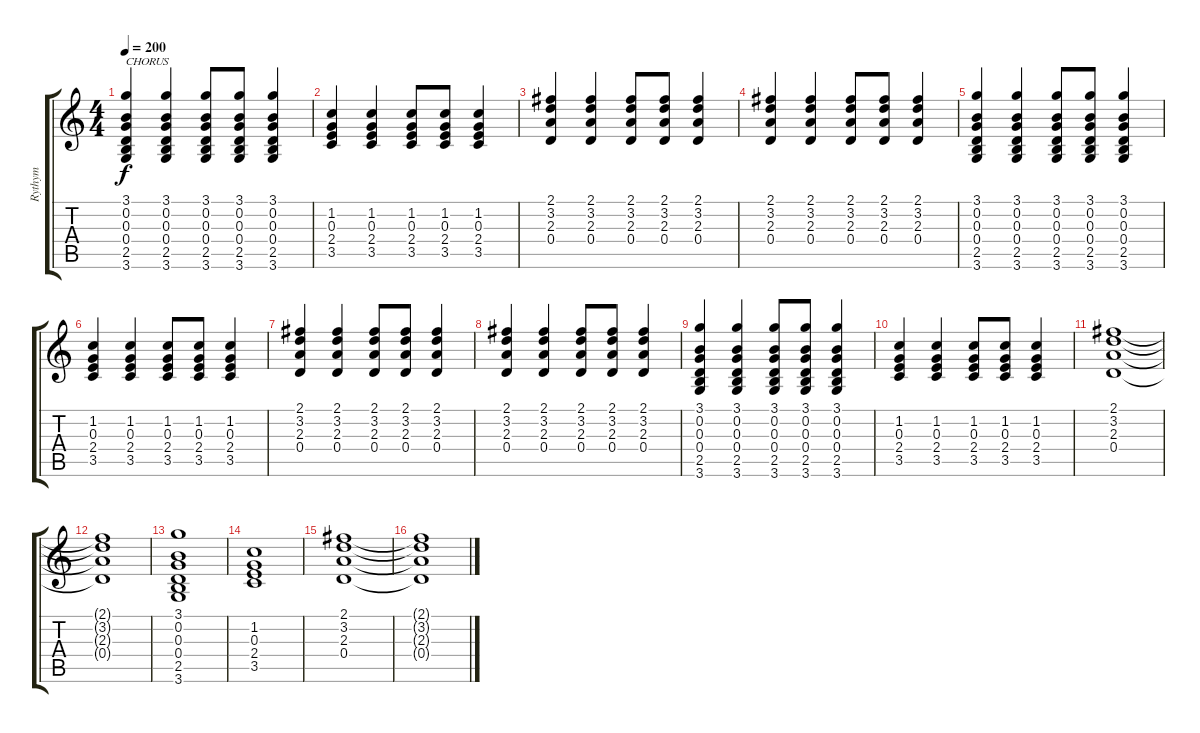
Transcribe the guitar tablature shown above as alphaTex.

\track ("Rythym" "Rythym") {instrument overdrivenguitar}
\staff {score tabs}
\tuning (E4 B3 G3 D3 A2 E2) {hide}
\ts (4 4)
\tempo 200
\clef g2
\ks c
(3.1 0.2 0.3 0.4 2.5 3.6).4{txt "CHORUS" dy f} (3.1 0.2 0.3 0.4 2.5 3.6).4 (3.1 0.2 0.3 0.4 2.5 3.6).8 (3.1 0.2 0.3 0.4 2.5 3.6).8 (3.1 0.2 0.3 0.4 2.5 3.6).4 |
(1.2 0.3 2.4 3.5).4 (1.2 0.3 2.4 3.5).4 (1.2 0.3 2.4 3.5).8 (1.2 0.3 2.4 3.5).8 (1.2 0.3 2.4 3.5).4 |
(2.1 3.2 2.3 0.4).4 (2.1 3.2 2.3 0.4).4 (2.1 3.2 2.3 0.4).8 (2.1 3.2 2.3 0.4).8 (2.1 3.2 2.3 0.4).4 |
(2.1 3.2 2.3 0.4).4 (2.1 3.2 2.3 0.4).4 (2.1 3.2 2.3 0.4).8 (2.1 3.2 2.3 0.4).8 (2.1 3.2 2.3 0.4).4 |
(3.1 0.2 0.3 0.4 2.5 3.6).4 (3.1 0.2 0.3 0.4 2.5 3.6).4 (3.1 0.2 0.3 0.4 2.5 3.6).8 (3.1 0.2 0.3 0.4 2.5 3.6).8 (3.1 0.2 0.3 0.4 2.5 3.6).4 |
(1.2 0.3 2.4 3.5).4 (1.2 0.3 2.4 3.5).4 (1.2 0.3 2.4 3.5).8 (1.2 0.3 2.4 3.5).8 (1.2 0.3 2.4 3.5).4 |
(2.1 3.2 2.3 0.4).4 (2.1 3.2 2.3 0.4).4 (2.1 3.2 2.3 0.4).8 (2.1 3.2 2.3 0.4).8 (2.1 3.2 2.3 0.4).4 |
(2.1 3.2 2.3 0.4).4 (2.1 3.2 2.3 0.4).4 (2.1 3.2 2.3 0.4).8 (2.1 3.2 2.3 0.4).8 (2.1 3.2 2.3 0.4).4 |
(3.1 0.2 0.3 0.4 2.5 3.6).4 (3.1 0.2 0.3 0.4 2.5 3.6).4 (3.1 0.2 0.3 0.4 2.5 3.6).8 (3.1 0.2 0.3 0.4 2.5 3.6).8 (3.1 0.2 0.3 0.4 2.5 3.6).4 |
(1.2 0.3 2.4 3.5).4 (1.2 0.3 2.4 3.5).4 (1.2 0.3 2.4 3.5).8 (1.2 0.3 2.4 3.5).8 (1.2 0.3 2.4 3.5).4 |
(2.1 3.2 2.3 0.4).1 |
(2.1{t} 3.2{t} 2.3{t} 0.4{t}).1 |
(3.1 0.2 0.3 0.4 2.5 3.6).1 |
(1.2 0.3 2.4 3.5).1 |
(2.1 3.2 2.3 0.4).1 |
(2.1{t} 3.2{t} 2.3{t} 0.4{t}).1
